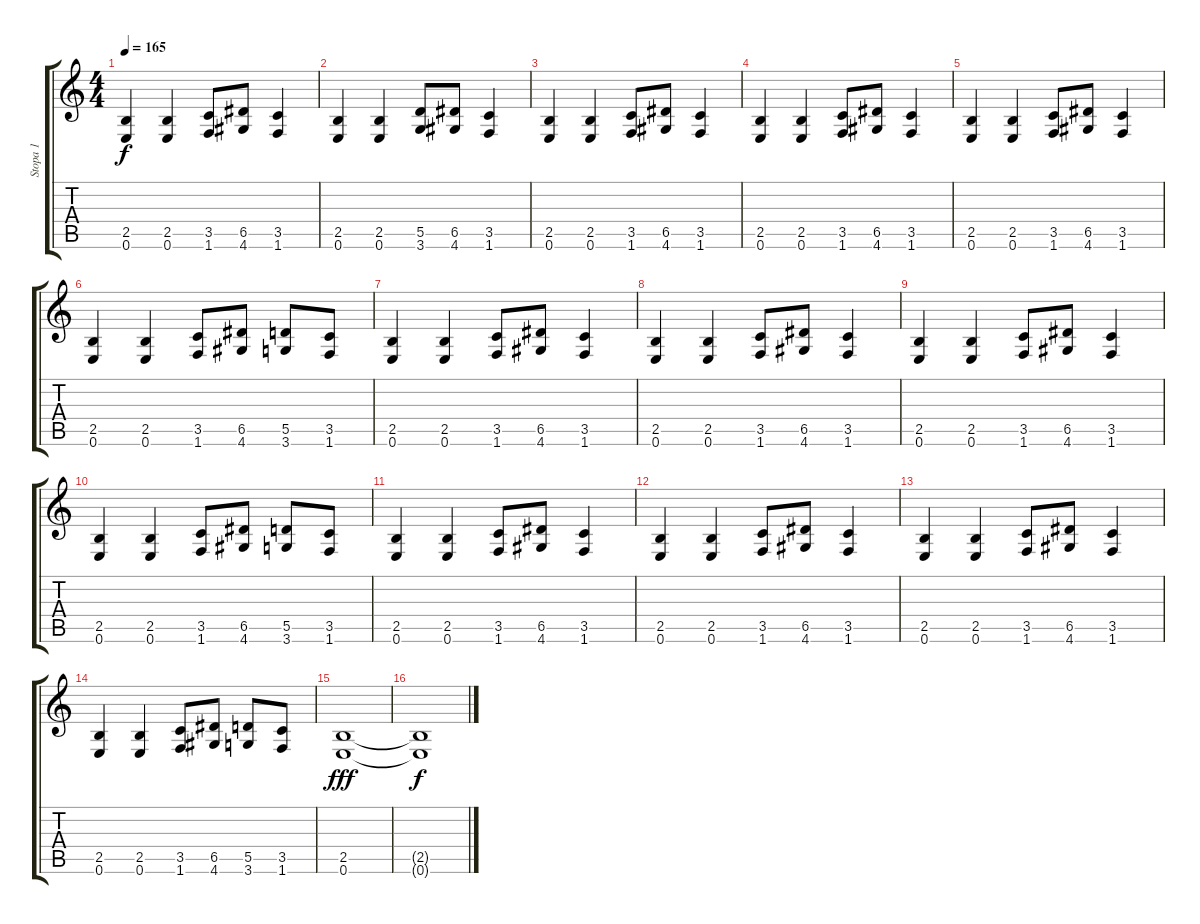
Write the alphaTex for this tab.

\track ("Stopa 1" "Stopa 1") {instrument distortionguitar}
\staff {score tabs}
\tuning (E4 B3 G3 D3 A2 E2) {hide}
\ts (4 4)
\tempo 165
\clef g2
\ks c
(2.5 0.6).4{dy f} (2.5 0.6).4 (3.5 1.6).8 (6.5 4.6).8 (3.5 1.6).4 |
(2.5 0.6).4 (2.5 0.6).4 (5.5 3.6).8 (6.5 4.6).8 (3.5 1.6).4 |
(2.5 0.6).4 (2.5 0.6).4 (3.5 1.6).8 (6.5 4.6).8 (3.5 1.6).4 |
(2.5 0.6).4 (2.5 0.6).4 (3.5 1.6).8 (6.5 4.6).8 (3.5 1.6).4 |
(2.5 0.6).4 (2.5 0.6).4 (3.5 1.6).8 (6.5 4.6).8 (3.5 1.6).4 |
(2.5 0.6).4 (2.5 0.6).4 (3.5 1.6).8 (6.5 4.6).8 (5.5 3.6).8 (3.5 1.6).8 |
(2.5 0.6).4 (2.5 0.6).4 (3.5 1.6).8 (6.5 4.6).8 (3.5 1.6).4 |
(2.5 0.6).4 (2.5 0.6).4 (3.5 1.6).8 (6.5 4.6).8 (3.5 1.6).4 |
(2.5 0.6).4 (2.5 0.6).4 (3.5 1.6).8 (6.5 4.6).8 (3.5 1.6).4 |
(2.5 0.6).4 (2.5 0.6).4 (3.5 1.6).8 (6.5 4.6).8 (5.5 3.6).8 (3.5 1.6).8 |
(2.5 0.6).4 (2.5 0.6).4 (3.5 1.6).8 (6.5 4.6).8 (3.5 1.6).4 |
(2.5 0.6).4 (2.5 0.6).4 (3.5 1.6).8 (6.5 4.6).8 (3.5 1.6).4 |
(2.5 0.6).4 (2.5 0.6).4 (3.5 1.6).8 (6.5 4.6).8 (3.5 1.6).4 |
(2.5 0.6).4 (2.5 0.6).4 (3.5 1.6).8 (6.5 4.6).8 (5.5 3.6).8 (3.5 1.6).8 |
(2.5 0.6).1{dy fff} |
(2.5{t} 0.6{t}).1{dy f}
